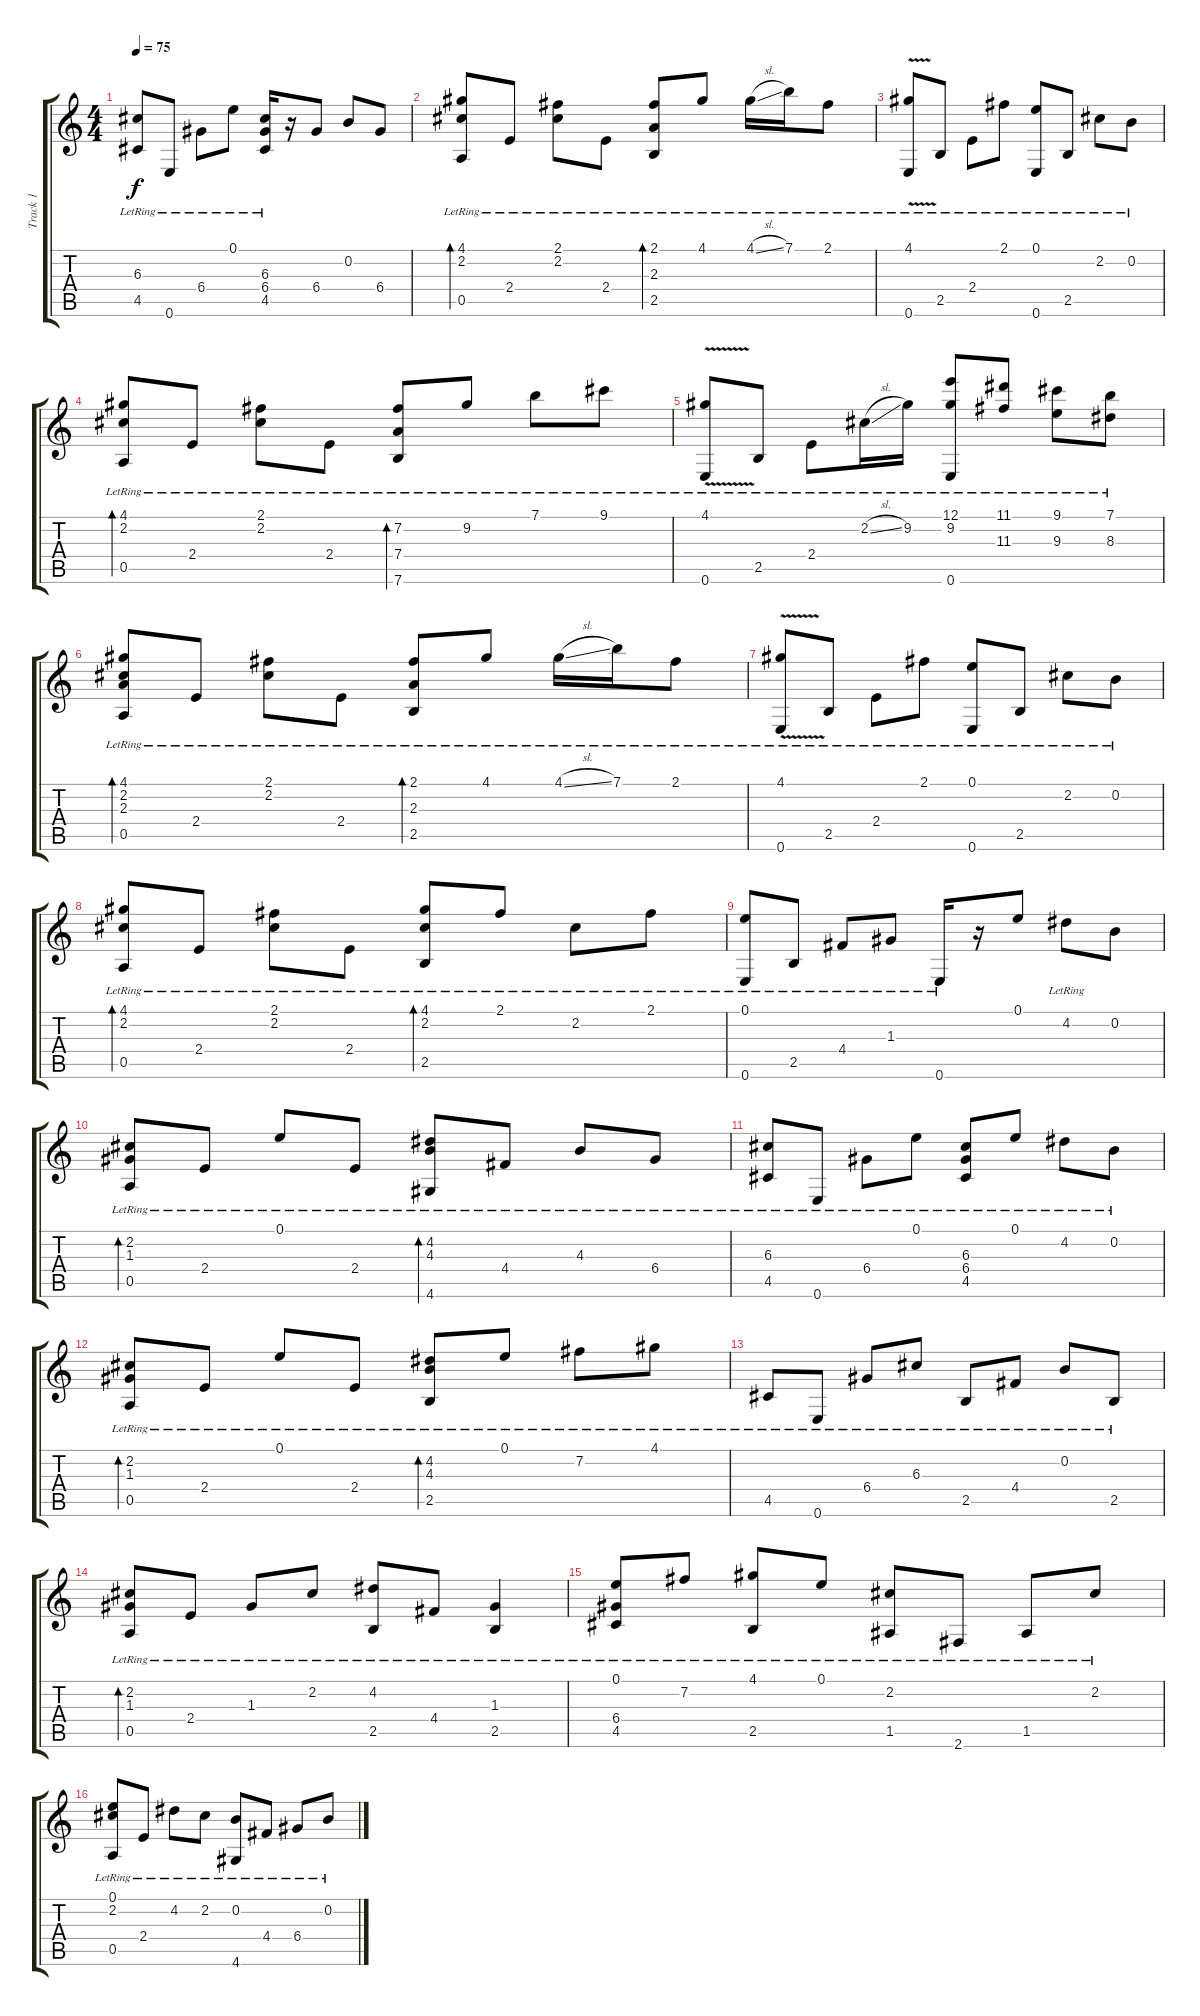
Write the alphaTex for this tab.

\track ("Track 1" "Track 1") {instrument acousticguitarsteel}
\staff {score tabs}
\tuning (E4 B3 G3 D3 A2 E2) {hide}
\ts (4 4)
\tempo 75
\clef g2
\ks c
(6.3{lr} 4.5{lr}).8{dy f} 0.6{lr}.8 6.4{lr}.8 0.1{lr}.8 (6.3{lr} 6.4{lr} 4.5{lr}).16 r.16 6.4.8 0.2.8 6.4.8 |
(4.1{lr} 2.2{lr} 0.5{lr}).8{bd 480} 2.4{lr}.8 (2.1{lr} 2.2{lr}).8 2.4{lr}.8 (2.1{lr} 2.3{lr} 2.5{lr}).8{bd 480} 4.1{lr}.8 4.1{sl lr}.16 7.1{lr}.16 2.1{lr}.8 |
(4.1{v lr} 0.6{lr}).8 2.5{lr}.8 2.4{lr}.8 2.1{lr}.8 (0.1{lr} 0.6{lr}).8 2.5{lr}.8 2.2{lr}.8 0.2{lr}.8 |
(4.1{lr} 2.2{lr} 0.5{lr}).8{bd 480} 2.4{lr}.8 (2.1{lr} 2.2{lr}).8 2.4{lr}.8 (7.2{lr} 7.4{lr} 7.6{lr}).8{bd 480} 9.2{lr}.8 7.1{lr}.8 9.1{lr}.8 |
(4.1{v lr} 0.6{lr}).8 2.5{lr}.8 2.4{lr}.8 2.2{sl lr}.16 9.2{lr}.16 (12.1{lr} 9.2{lr} 0.6{lr}).8 (11.1{lr} 11.3{lr}).8 (9.1{lr} 9.3{lr}).8 (7.1{lr} 8.3{lr}).8 |
(4.1{lr} 2.2{lr} 2.3{lr} 0.5{lr}).8{bd 480} 2.4{lr}.8 (2.1{lr} 2.2{lr}).8 2.4{lr}.8 (2.1{lr} 2.3{lr} 2.5{lr}).8{bd 480} 4.1{lr}.8 4.1{sl lr}.16 7.1{lr}.16 2.1{lr}.8 |
(4.1{v lr} 0.6{lr}).8 2.5{lr}.8 2.4{lr}.8 2.1{lr}.8 (0.1{lr} 0.6{lr}).8 2.5{lr}.8 2.2{lr}.8 0.2{lr}.8 |
(4.1{lr} 2.2{lr} 0.5{lr}).8{bd 480} 2.4{lr}.8 (2.1{lr} 2.2{lr}).8 2.4{lr}.8 (4.1{lr} 2.2{lr} 2.5{lr}).8{bd 480} 2.1{lr}.8 2.2{lr}.8 2.1{lr}.8 |
(0.1{lr} 0.6{lr}).8 2.5{lr}.8 4.4{lr}.8 1.3{lr}.8 0.6{lr}.16 r.16 0.1.8 4.2{lr}.8 0.2.8 |
(2.2{lr} 1.3{lr} 0.5{lr}).8{bd 480} 2.4{lr}.8 0.1{lr}.8 2.4{lr}.8 (4.2{lr} 4.3{lr} 4.6{lr}).8{bd 480} 4.4{lr}.8 4.3{lr}.8 6.4{lr}.8 |
(6.3{lr} 4.5{lr}).8 0.6{lr}.8 6.4{lr}.8 0.1{lr}.8 (6.3{lr} 6.4{lr} 4.5{lr}).8 0.1{lr}.8 4.2{lr}.8 0.2{lr}.8 |
(2.2{lr} 1.3{lr} 0.5{lr}).8{bd 480} 2.4{lr}.8 0.1{lr}.8 2.4{lr}.8 (4.2{lr} 4.3{lr} 2.5{lr}).8{bd 480} 0.1{lr}.8 7.2{lr}.8 4.1{lr}.8 |
4.5{lr}.8 0.6{lr}.8 6.4{lr}.8 6.3{lr}.8 2.5{lr}.8 4.4{lr}.8 0.2{lr}.8 2.5{lr}.8 |
(2.2{lr} 1.3{lr} 0.5{lr}).8{bd 480} 2.4{lr}.8 1.3{lr}.8 2.2{lr}.8 (4.2{lr} 2.5{lr}).8 4.4{lr}.8 (1.3{lr} 2.5{lr}).4 |
(0.1{lr} 6.4{lr} 4.5{lr}).8 7.2{lr}.8 (4.1{lr} 2.5{lr}).8 0.1{lr}.8 (2.2{lr} 1.5{lr}).8 2.6{lr}.8 1.5{lr}.8 2.2{lr}.8 |
(0.1{lr} 2.2{lr} 0.5{lr}).8 2.4{lr}.8 4.2{lr}.8 2.2{lr}.8 (0.2{lr} 4.6{lr}).8 4.4{lr}.8 6.4{lr}.8 0.2{lr}.8
